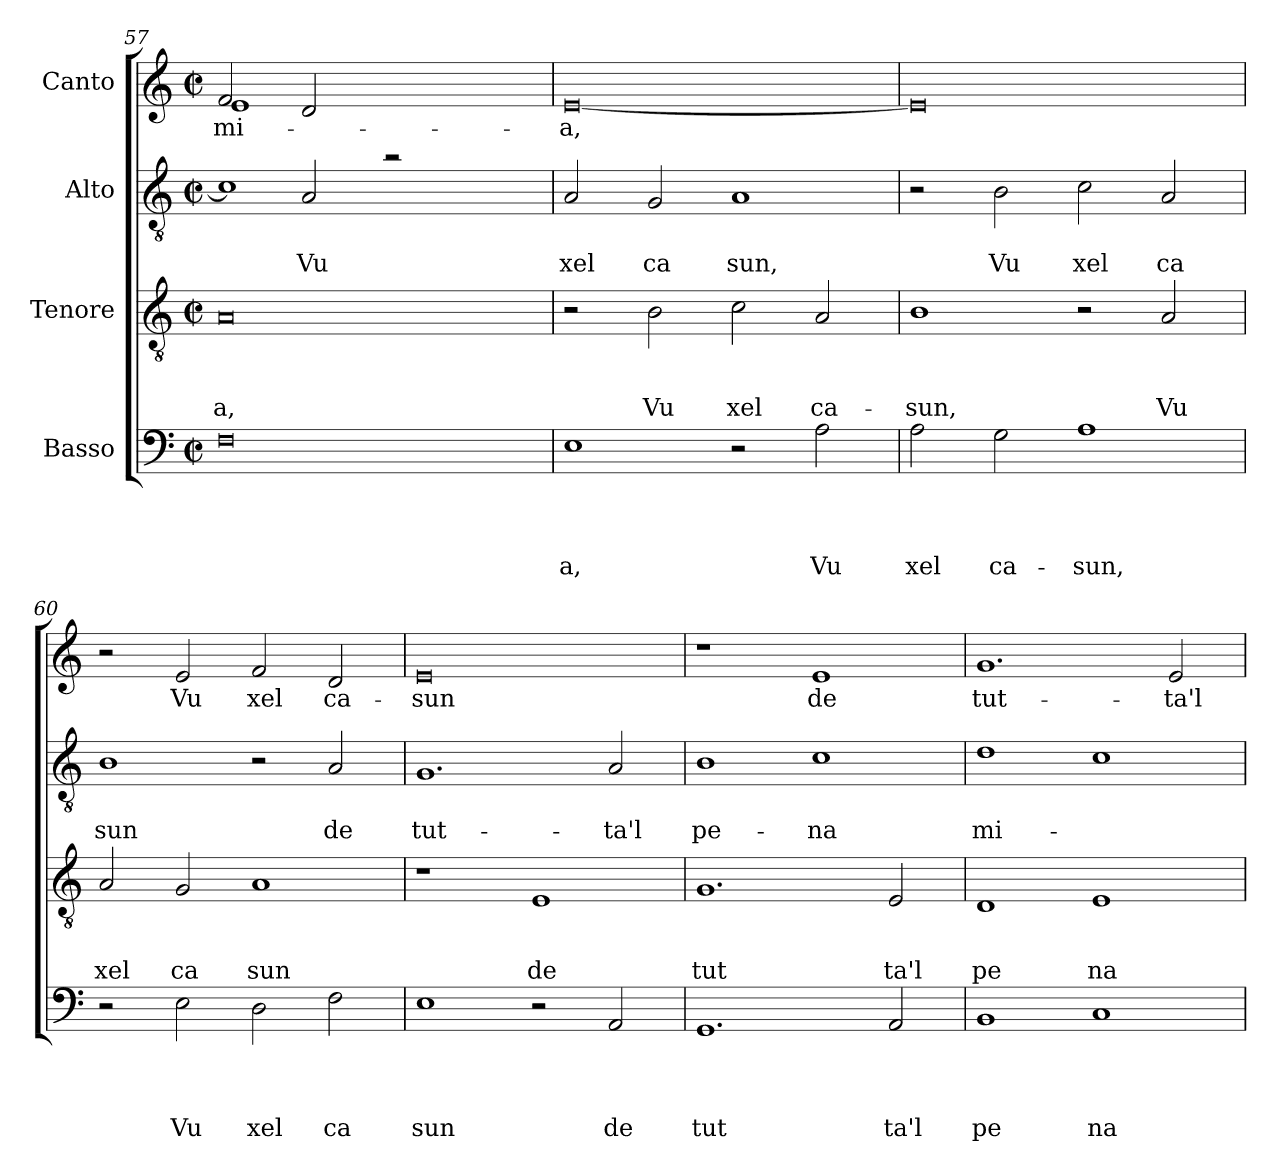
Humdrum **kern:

**kern	**text	**text	**text	**text	**kern	**text	**text	**text	**kern	**text	**text	**kern	**text
*part4	*part4	*part4	*part4	*part4	*part3	*part3	*part3	*part3	*part2	*part2	*part2	*part1	*part1
*staff4	*staff4	*staff4	*staff4	*staff4	*staff3	*staff3	*staff3	*staff3	*staff2	*staff2	*staff2	*staff1	*staff1
*I"Basso	*	*	*	*	*I"Tenore	*	*	*	*I"Alto	*	*	*I"Canto	*
*clefF4	*	*	*	*	*clefGv2	*	*	*	*clefGv2	*	*	*clefG2	*
*k[]	*	*	*	*	*k[]	*	*	*	*k[]	*	*	*k[]	*
*C:	*	*	*	*	*C:	*	*	*	*C:	*	*	*C:	*
*M2/2	*	*	*	*	*M2/2	*	*	*	*M2/2	*	*	*M2/2	*
*met(c|)	*	*	*	*	*met(c|)	*	*	*	*met(c|)	*	*	*met(c|)	*
=57	=57	=57	=57	=57	=57	=57	=57	=57	=57	=57	=57	=57	=57
!	!	!	!	!	!	!	!	!LO:LY:b	!	!	!	!	!LO:LY:b
*	*	*	*	*	*	*	*	*	*^	*	*	*^	*
0F	.	.	.	.	0A	.	.	-a,	1c]	2ryy	.	.	2f/	1e	mi-
!	!	!	!	!	!	!	!	!	!	!	!	!LO:LY:b	!	!	!
.	.	.	.	.	.	.	.	.	.	2A/	.	Vu	2d/	.	.
.	.	.	.	.	.	.	.	.	2ra	2ryy	.	.	1ryy	1ryy	.
.	.	.	.	.	.	.	.	.	2ryy	2ryy	.	.	.	.	.
*	*	*	*	*	*	*	*	*	*	*	*	*	*v	*v	*
=58	=58	=58	=58	=58	=58	=58	=58	=58	=58	=58	=58	=58	=58	=58
!	!	!	!	!LO:LY:b	!	!	!	!	!	!	!	!LO:LY:b	!	!LO:LY:b
*	*	*	*	*	*	*	*	*	*v	*v	*	*	*	*
1E	.	.	.	-a,	2r	.	.	.	2A/	.	xel	[<0e	-a,
!	!	!	!	!	!	!	!	!LO:LY:b	!	!	!LO:LY:b	!	!
.	.	.	.	.	2B\	.	.	Vu	2G/	.	ca	.	.
!	!	!	!	!	!	!	!	!LO:LY:b	!	!	!LO:LY:b	!	!
2r	.	.	.	.	2c\	.	.	xel	1A	.	sun,	.	.
!	!	!	!	!LO:LY:b	!	!	!	!LO:LY:b	!	!	!	!	!
2A\	.	.	.	Vu	2A/	.	.	ca-	.	.	.	.	.
=59	=59	=59	=59	=59	=59	=59	=59	=59	=59	=59	=59	=59	=59
!	!	!	!	!LO:LY:b	!	!	!	!LO:LY:b	!	!	!	!	!
2A\	.	.	.	xel	1B	.	.	-sun,	2r	.	.	0e]	.
!	!	!	!	!LO:LY:b	!	!	!	!	!	!	!LO:LY:b	!	!
2G\	.	.	.	ca-	.	.	.	.	2B\	.	Vu	.	.
!	!	!	!	!LO:LY:b	!	!	!	!	!	!	!LO:LY:b	!	!
1A	.	.	.	-sun,	2r	.	.	.	2c\	.	xel	.	.
!	!	!	!	!	!	!	!	!LO:LY:b	!	!	!LO:LY:b	!	!
.	.	.	.	.	2A/	.	.	Vu	2A/	.	ca	.	.
!!LO:PB:g=z
=60	=60	=60	=60	=60	=60	=60	=60	=60	=60	=60	=60	=60	=60
!	!	!	!	!	!	!	!	!LO:LY:b	!	!	!LO:LY:b	!	!
2r	.	.	.	.	2A/	.	.	xel	1B	.	sun	2r	.
!	!	!	!	!LO:LY:b	!	!	!	!LO:LY:b	!	!	!	!	!LO:LY:b
2E\	.	.	.	Vu	2G/	.	.	ca	.	.	.	2e/	Vu
!	!	!	!	!LO:LY:b	!	!	!	!LO:LY:b	!	!	!	!	!LO:LY:b
2D\	.	.	.	xel	1A	.	.	sun	2r	.	.	2f/	xel
!	!	!	!	!LO:LY:b	!	!	!	!	!	!	!LO:LY:b	!	!LO:LY:b
2F\	.	.	.	ca	.	.	.	.	2A/	.	de	2d/	ca-
=61	=61	=61	=61	=61	=61	=61	=61	=61	=61	=61	=61	=61	=61
!	!	!	!	!LO:LY:b	!	!	!	!	!	!	!LO:LY:b	!	!LO:LY:b
1E	.	.	.	sun	1r	.	.	.	1.G	.	tut-	0e	-sun
!	!	!	!	!	!	!	!	!LO:LY:b	!	!	!	!	!
2r	.	.	.	.	1E	.	.	de	.	.	.	.	.
!	!	!	!	!LO:LY:b	!	!	!	!	!	!	!LO:LY:b	!	!
2AA/	.	.	.	de	.	.	.	.	2A/	.	-ta'l	.	.
=62	=62	=62	=62	=62	=62	=62	=62	=62	=62	=62	=62	=62	=62
!	!	!	!	!LO:LY:b	!	!	!	!LO:LY:b	!	!	!LO:LY:b	!	!
1.GG	.	.	.	tut	1.G	.	.	tut	1B	.	pe-	1r	.
!	!	!	!	!	!	!	!	!	!	!	!LO:LY:b	!	!LO:LY:b
.	.	.	.	.	.	.	.	.	1c	.	-na	1e	de
!	!	!	!	!LO:LY:b	!	!	!	!LO:LY:b	!	!	!	!	!
2AA/	.	.	.	ta'l	2E/	.	.	ta'l	.	.	.	.	.
=63	=63	=63	=63	=63	=63	=63	=63	=63	=63	=63	=63	=63	=63
!	!	!	!	!LO:LY:b	!	!	!	!LO:LY:b	!	!	!LO:LY:b	!	!LO:LY:b
1BB	.	.	.	pe	1D	.	.	pe	1d	.	mi-	1.g	tut-
!	!	!	!	!LO:LY:b	!	!	!	!LO:LY:b	!	!	!	!	!
1C	.	.	.	na	1E	.	.	na	1c	.	.	.	.
!	!	!	!	!	!	!	!	!	!	!	!	!	!LO:LY:b
.	.	.	.	.	.	.	.	.	.	.	.	2e/	-ta'l
=	=	=	=	=	=	=	=	=	=	=	=	=	=
*-	*-	*-	*-	*-	*-	*-	*-	*-	*-	*-	*-	*-	*-
